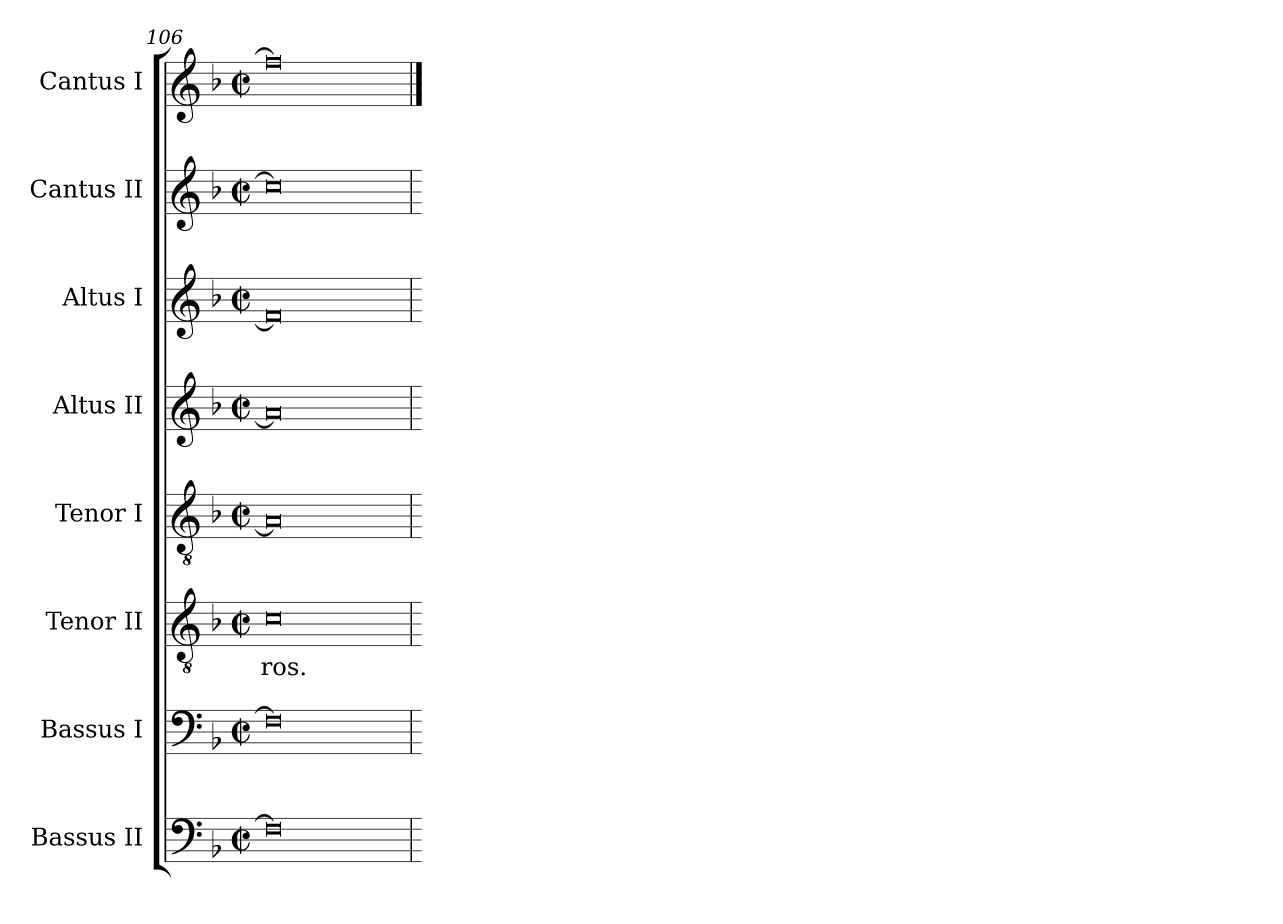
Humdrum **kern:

**kern	**kern	**kern	**text	**kern	**kern	**kern	**kern	**kern
*part8	*part7	*part6	*part6	*part5	*part4	*part3	*part2	*part1
*staff8	*staff7	*staff6	*staff6	*staff5	*staff4	*staff3	*staff2	*staff1
*I"Bassus II	*I"Bassus I	*I"Tenor II	*	*I"Tenor I	*I"Altus II	*I"Altus I	*I"Cantus II	*I"Cantus I
*I'B II	*I'B I	*I'T II	*	*I'T I	*I'A II	*I'A I	*	*
*clefF4	*clefF4	*clefGv2	*	*clefGv2	*clefG2	*clefG2	*clefG2	*clefG2
*k[b-]	*k[b-]	*k[b-]	*	*k[b-]	*k[b-]	*k[b-]	*k[b-]	*k[b-]
*F:	*F:	*F:	*	*F:	*F:	*F:	*F:	*F:
*M2/2	*M2/2	*M2/2	*	*M2/2	*M2/2	*M2/2	*M2/2	*M2/2
*met(c|)	*met(c|)	*met(c|)	*	*met(c|)	*met(c|)	*met(c|)	*met(c|)	*met(c|)
=106	=106	=106	=106	=106	=106	=106	=106	=106
!	!	!	!LO:LY:b:cj	!	!	!	!	!
0F]	0F]	0c	ros.	0A]	0a]	0f]	0cc]	0ff]
=	=	=	==	=	=	=	=	==
*-	*-	*-	*-	*-	*-	*-	*-	*-
